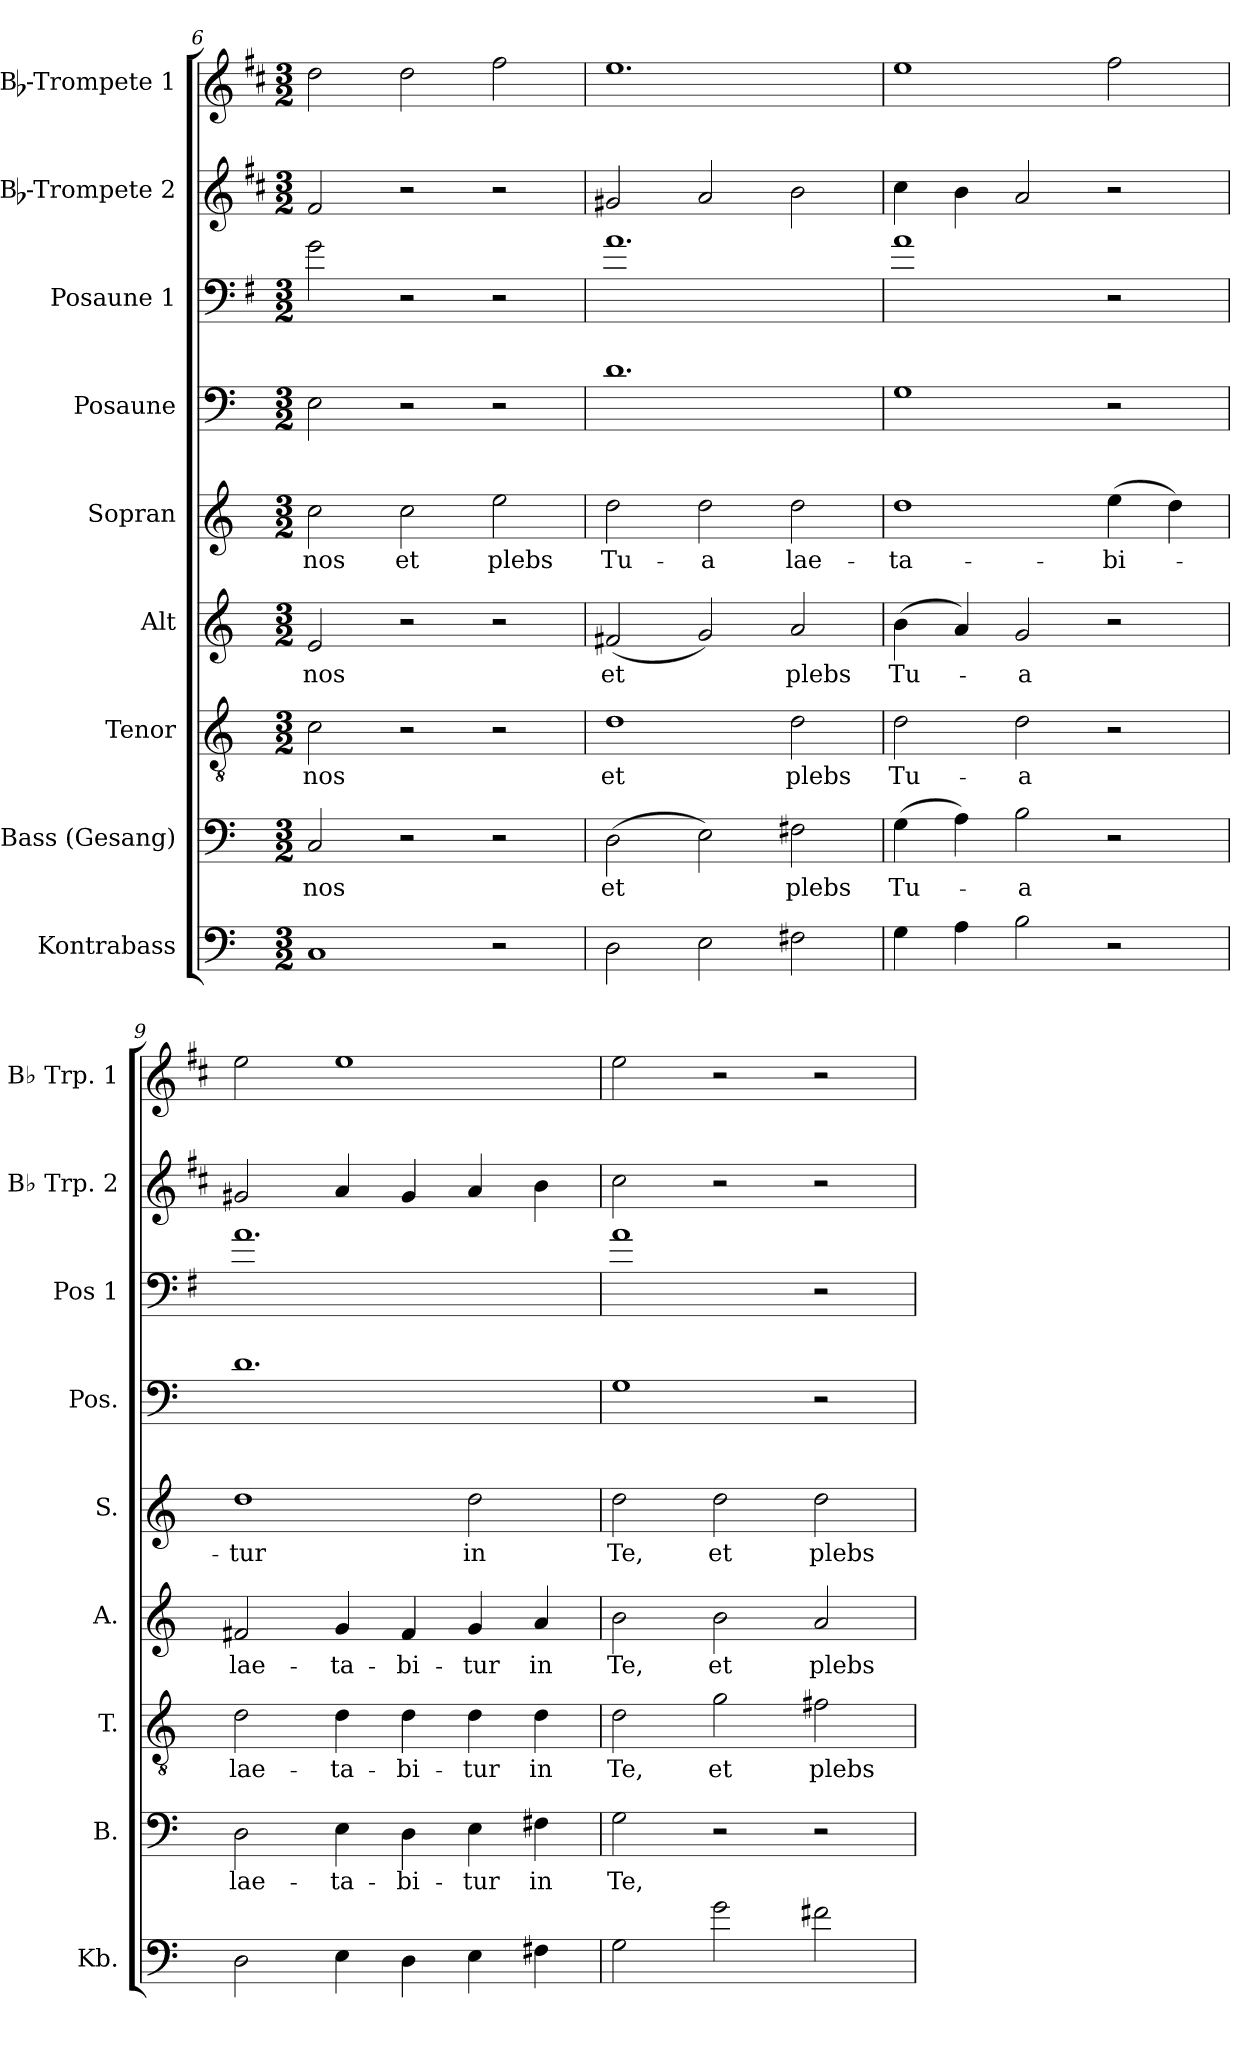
**kern	**kern	**text	**kern	**text	**kern	**text	**kern	**text	**kern	**kern	**kern	**kern
*part9	*part8	*part8	*part7	*part7	*part6	*part6	*part5	*part5	*part4	*part3	*part2	*part1
*staff9	*staff8	*staff8	*staff7	*staff7	*staff6	*staff6	*staff5	*staff5	*staff4	*staff3	*staff2	*staff1
*I"Kontrabass	*I"Bass (Gesang)	*	*I"Tenor	*	*I"Alt	*	*I"Sopran	*	*I"Posaune	*I"Posaune 1	*I"Bb-Trompete 2	*I"Bb-Trompete 1
*I'Kb.	*I'B.	*	*I'T.	*	*I'A.	*	*I'S.	*	*I'Pos.	*I'Pos 1	*I'Bb Trp. 2	*I'Bb Trp. 1
*clefF4	*clefF4	*	*clefGv2	*	*clefG2	*	*clefG2	*	*clefF4	*clefF4	*clefG2	*clefG2
*ITrd7c12	*	*	*	*	*	*	*	*	*	*ITrd4c7	*ITrd1c2	*ITrd1c2
*k[]	*k[]	*	*k[]	*	*k[]	*	*k[]	*	*k[]	*k[]	*k[]	*k[]
*C:	*C:	*	*C:	*	*C:	*	*C:	*	*C:	*C:	*C:	*C:
*M3/2	*M3/2	*	*M3/2	*	*M3/2	*	*M3/2	*	*M3/2	*M3/2	*M3/2	*M3/2
=6	=6	=6	=6	=6	=6	=6	=6	=6	=6	=6	=6	=6
!	!	!LO:LY:b	!	!LO:LY:b	!	!LO:LY:b	!	!LO:LY:b	!	!	!	!
1CC	2C/	nos	2c\	nos	2e/	nos	2cc\	nos	2E\	2c\	2e/	2cc\
!	!	!	!	!	!	!	!	!LO:LY:b	!	!	!	!
.	2r	.	2r	.	2r	.	2cc\	et	2r	2r	2r	2cc\
!	!	!	!	!	!	!	!	!LO:LY:b	!	!	!	!
2r	2r	.	2r	.	2r	.	2ee\	plebs	2r	2r	2r	2ee\
=7	=7	=7	=7	=7	=7	=7	=7	=7	=7	=7	=7	=7
!	!	!LO:LY:b	!	!LO:LY:b	!	!LO:LY:b	!	!LO:LY:b	!	!	!	!
2DD\	(>2D\	et	1d	et	(<2f#X/	et	2dd\	Tu-	1.d	1.d	2f#X/	1.dd
!	!	!	!	!	!	!	!	!LO:LY:b	!	!	!	!
2EE\	2E\)	.	.	.	2g/)	.	2dd\	-a	.	.	2g/	.
!	!	!LO:LY:b	!	!LO:LY:b	!	!LO:LY:b	!	!LO:LY:b	!	!	!	!
2FF#X\	2F#X\	plebs	2d\	plebs	2a/	plebs	2dd\	lae-	.	.	2a\	.
=8	=8	=8	=8	=8	=8	=8	=8	=8	=8	=8	=8	=8
!	!	!LO:LY:b	!	!LO:LY:b	!	!LO:LY:b	!	!LO:LY:b	!	!	!	!
4GG\	(>4G\	Tu-	2d\	Tu-	(>4b\	Tu-	1dd	-ta-	1G	1d	4b\	1dd
4AA\	4A\)	.	.	.	4a/)	.	.	.	.	.	4a\	.
!	!	!LO:LY:b	!	!LO:LY:b	!	!LO:LY:b	!	!	!	!	!	!
2BB\	2B\	-a	2d\	-a	2g/	-a	.	.	.	.	2g/	.
!	!	!	!	!	!	!	!	!LO:LY:b	!	!	!	!
2r	2r	.	2r	.	2r	.	(>4ee\	-bi-	2r	2r	2r	2ee\
.	.	.	.	.	.	.	4dd\)	.	.	.	.	.
!!LO:PB:g=z
=9	=9	=9	=9	=9	=9	=9	=9	=9	=9	=9	=9	=9
!	!	!LO:LY:b	!	!LO:LY:b	!	!LO:LY:b	!	!LO:LY:b	!	!	!	!
2DD\	2D\	lae-	2d\	lae-	2f#X/	lae-	1dd	-tur	1.d	1.d	2f#X/	2dd\
!	!	!LO:LY:b	!	!LO:LY:b	!	!LO:LY:b	!	!	!	!	!	!
4EE\	4E\	-ta-	4d\	-ta-	4g/	-ta-	.	.	.	.	4g/	1dd
!	!	!LO:LY:b	!	!LO:LY:b	!	!LO:LY:b	!	!	!	!	!	!
4DD\	4D\	-bi-	4d\	-bi-	4f#/	-bi-	.	.	.	.	4f#/	.
!	!	!LO:LY:b	!	!LO:LY:b	!	!LO:LY:b	!	!LO:LY:b	!	!	!	!
4EE\	4E\	-tur	4d\	-tur	4g/	-tur	2dd\	in	.	.	4g/	.
!	!	!LO:LY:b	!	!LO:LY:b	!	!LO:LY:b	!	!	!	!	!	!
4FF#X\	4F#X\	in	4d\	in	4a/	in	.	.	.	.	4a\	.
=10	=10	=10	=10	=10	=10	=10	=10	=10	=10	=10	=10	=10
!	!	!LO:LY:b	!	!LO:LY:b	!	!LO:LY:b	!	!LO:LY:b	!	!	!	!
2GG\	2G\	Te,	2d\	Te,	2b\	Te,	2dd\	Te,	1G	1d	2b\	2dd\
!	!	!	!	!LO:LY:b	!	!LO:LY:b	!	!LO:LY:b	!	!	!	!
2G\	2r	.	2g\	et	2b\	et	2dd\	et	.	.	2r	2r
!	!	!	!	!LO:LY:b	!	!LO:LY:b	!	!LO:LY:b	!	!	!	!
2F#X\	2r	.	2f#X\	plebs	2a/	plebs	2dd\	plebs	2r	2r	2r	2r
=	=	=	=	=	=	=	=	=	=	=	=	=
*-	*-	*-	*-	*-	*-	*-	*-	*-	*-	*-	*-	*-
